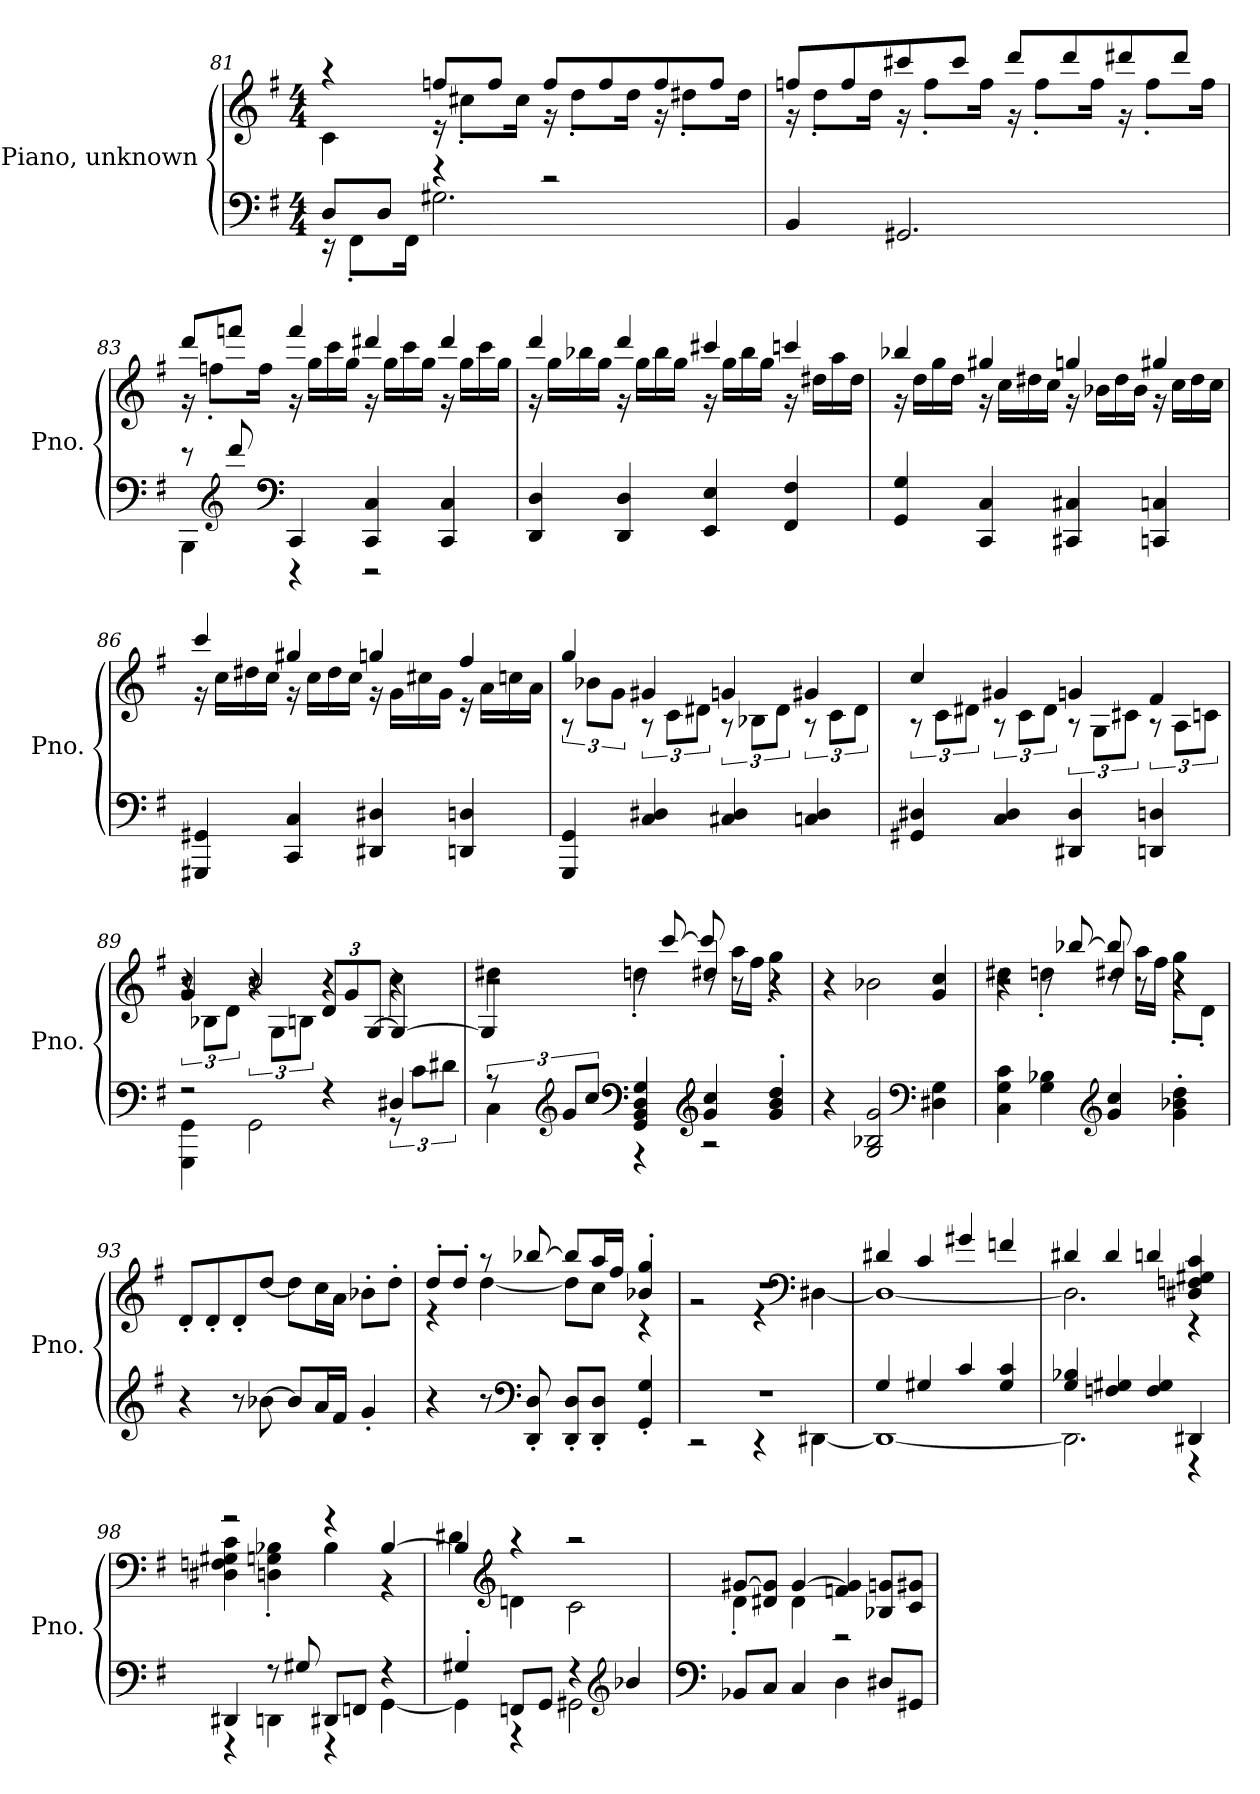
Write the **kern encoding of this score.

**kern	**kern
*part1	*part1
*staff2	*staff1
*I"Piano, unknown	*
*I'Pno.	*
!!LO:LB:g=z
*clefF4	*clefG2
*k[f#]	*k[f#]
*M4/4	*M4/4
=81	=81
*^	*^
8D/L	16r	4r	4c\
.	8FF#'\L	.	.
8D/J	.	.	.
.	16FF#\Jk	.	.
4r	2.G#X\	8ffn/L	16r
.	.	.	8cc#X'\L
.	.	8ff/J	.
.	.	.	16cc#\Jk
2r	.	8ff/L	16r
.	.	.	8dd'\L
.	.	8ff/	.
.	.	.	16dd\Jk
.	.	8ff/	16r
.	.	.	8dd#X'\L
.	.	8ff/J	.
.	.	.	16dd#\Jk
*v	*v	*	*
=82	=82	=82
4BB/	8ffn/L	16r
.	.	8dd'\L
.	8ff/	.
.	.	16dd\Jk
2.GG#X/	8ccc#X/	16r
.	.	8ff'\L
.	8ccc#/J	.
.	.	16ff\Jk
.	8ddd/L	16r
.	.	8ff'\L
.	8ddd/	.
.	.	16ff\Jk
.	8ddd#X/	16r
.	.	8ff'\L
.	8ddd#/J	.
.	.	16ff\Jk
!!LO:LB:g=z	!!
=83	=83	=83
*^	*	*
8r	4BBB\	8ddd/L	16r
.	.	.	8ffn'\L
*clefG2	*	*	*
8ddd/	.	8fffn/J	.
.	.	.	16ff\Jk
*clefF4	*	*	*
4CC/	4r	4fff/	16r
.	.	.	16gg\LL
.	.	.	16ccc\
.	.	.	16gg\JJ
4CC/ 4C/	2r	4ddd#X/	16r
.	.	.	16gg\LL
.	.	.	16ccc\
.	.	.	16gg\JJ
4CC/ 4C/	.	4ddd#/	16r
.	.	.	16gg\LL
.	.	.	16ccc\
.	.	.	16gg\JJ
*v	*v	*	*
=84	=84	=84
4DD/ 4D/	4ddd/	16r
.	.	16gg\LL
.	.	16bb-X\
.	.	16gg\JJ
4DD/ 4D/	4ddd/	16r
.	.	16gg\LL
.	.	16bb-\
.	.	16gg\JJ
4EE/ 4E/	4ccc#X/	16r
.	.	16gg\LL
.	.	16bb-\
.	.	16gg\JJ
4FF#/ 4F#/	4cccn/	16r
.	.	16dd#X\LL
.	.	16aa\
.	.	16dd#\JJ
!!LO:LB:g=z	!!
=85	=85	=85
4GG/ 4G/	4bb-X/	16r
.	.	16dd\LL
.	.	16gg\
.	.	16dd\JJ
4CC/ 4C/	4gg#X/	16r
.	.	16cc\LL
.	.	16dd#X\
.	.	16cc\JJ
4CC#X/ 4C#X/	4ggn/	16r
.	.	16b-X\LL
.	.	16dd#\
.	.	16b-\JJ
4CCn/ 4Cn/	4gg#X/	16r
.	.	16cc\LL
.	.	16dd#\
.	.	16cc\JJ
=86	=86	=86
4GGG#X/ 4GG#X/	4ccc/	16r
.	.	16cc\LL
.	.	16dd#X\
.	.	16cc\JJ
4CC/ 4C/	4gg#X/	16r
.	.	16cc\LL
.	.	16dd#\
.	.	16cc\JJ
4DD#X/ 4D#X/	4ggn/	16r
.	.	16g\LL
.	.	16cc#X\
.	.	16g\JJ
4DDn/ 4Dn/	4ff#/	16r
.	.	16a\LL
.	.	16ccn\
.	.	16a\JJ
!!LO:LB:g=z	!!
=87	=87	=87
4GGG/ 4GG/	4gg/	12r
.	.	12b-X\L
.	.	12g\J
4C/ 4D#X/	4g#X/	12r
.	.	12c\L
.	.	12d#X\J
4C#X/ 4D#/	4gn/	12r
.	.	12B-X\L
.	.	12d#\J
4Cn/ 4D#/	4g#X/	12r
.	.	12c\L
.	.	12d#\J
=88	=88	=88
4GG#X/ 4D#X/	4cc/	12r
.	.	12c\L
.	.	12d#X\J
4C/ 4D#/	4g#X/	12r
.	.	12c\L
.	.	12d#\J
4DD#X/ 4D#/	4gn/	12r
.	.	12G\L
.	.	12c#X\J
4DDn/ 4Dn/	4f#/	12r
.	.	12A\L
.	.	12cn\J
!!LO:LB:g=z
=89	=89	=89
*^	*	*^
2r	4GGG\ 4GG\	4r	12r	4g/
.	.	.	12B-X\L	.
.	.	.	12d\J	.
.	2GG\	2b/	12r	4r
.	.	.	12G\L	.
.	.	.	12Bn\J	.
*	*	*	*	*Xbrackettup
4r	.	.	4r	12d/L
.	.	.	.	12g/
.	.	.	.	[12G/J
4D#X/	12r	4r	4cc\	4G/_
.	12c\L	.	.	.
.	12d#X\J	.	.	.
=90	=90	=90	=90	=90
12r	4C\	2r	4dd#X\	4G/]
*clefG2	*	*	*	*
12g/L	.	.	.	.
12cc/J	.	.	.	.
*clefF4	*	*	*	*
4GG/ 4BB/ 4D/ 4G/	4r	.	4ddn'\	8r
.	.	.	.	[8ccc/
*clefG2	*	*	*	*
4g/ 4cc/	2r	4dd#X/	8r	8ccc/]
.	.	.	16aa\LL	8r
.	.	.	16ff#\JJ	.
4g/' 4b/' 4dd/'	.	4r	4gg'\	4r
*v	*v	*	*	*
*	*v	*v	*v
=91	=91
4r	4r
2G/ 2B-X/ 2g/	2b-X\
*clefF4	*
4D#X\ 4G\	4g/ 4cc/
!!LO:PB:g=z
=92	=92
*	*^
*	*	*^
4C\ 4G\ 4c\	4r	4dd#X\	2r
4G\ 4B-X\	8r	4ddn'\	.
.	[8bb-X/	.	.
*clefG2	*	*	*
4g/ 4cc/	8bb-/]	8r	4dd#X/
.	8r	16aa\LL	.
.	.	16ff#\JJ	.
4g\' 4b-X\' 4dd\'	4r	8gg'\L	4r
.	.	8d'\J	.
*	*v	*v	*v
=93	=93
4r	8d'/L
.	8d'/
8r	8d'/
[8b-X\	[8dd/J
8b-/L]	8dd\L]
16a/L	16cc\L
16f#/JJ	16a\JJ
4g'/	8b-X'\L
.	8dd'\J
=94	=94
*	*^
4r	8dd'/L	4r
.	8dd'/J	.
8r	8r	[4dd\
*clefF4	*	*
8DD/' 8D/'	[8bb-X/	.
8DD/' 8D/'L	8bb-/L]	8dd\L]
8DD/' 8D/'J	16aa/L	8cc\J
.	16ff#/JJ	.
4GG/' 4G/'	4b-X/' 4gg/'	4r
=95	=95	=95
*^	*	*
1r	2r	1r	2r
.	4r	.	4r
*	*	*clefF4	*
.	[4DD#X\	.	[4D#X\
!!LO:LB:g=z	!!
=96	=96	=96	=96
4G/	1DD#_	4d#X/	1D#_
4G#X/	.	4c/	.
4c/	.	4g#X/	.
4G#/ 4c/	.	4fn/	.
=97	=97	=97	=97
4G/ 4B-X/	2.DD#\]	4d#X/	2.D#\]
4Fn/ 4G#X/	.	4d#/	.
4F/ 4G#/	.	4dn/	.
4DD#X/	4r	4D#X/ 4Fn/ 4G#X/ 4c/	4r
=98	=98	=98	=98
4DD#X/	4r	2r	4D#X\ 4Fn\ 4G#X\ 4c\
8r	4DDn\	.	4Dn\' 4Gn\' 4B-X\'
8G#X/	.	.	.
8DD#X/L	4r	4r	4B-\
8FFn/J	.	.	.
4r	[4GG\	[4B-/	4r
=99	=99	=99	=99
4G#X'/	4GG\]	4B-/]	4d#X\
*	*	*clefG2	*
8FFn/L	4r	4r	4dn\
8GG/J	.	.	.
4r	2GG#X\	2r	2c\
*clefG2	*	*	*
4b-X/	.	.	.
*v	*v	*	*
!!LO:LB:g=z	!!
=100	=100	=100
*clefF4	*	*
8BB-X/L	[8g#X/L	4d'\
8C/J	8d#X/ 8g#/]J	.
4C/	[4g#/	4d#\
4D\	4fn/ 4g#/]	2r
8D#X/L	8B-X/ 8gn/L	.
8GG#X/J	8c/ 8g#X/J	.
*	*v	*v
=	=
*-	*-
